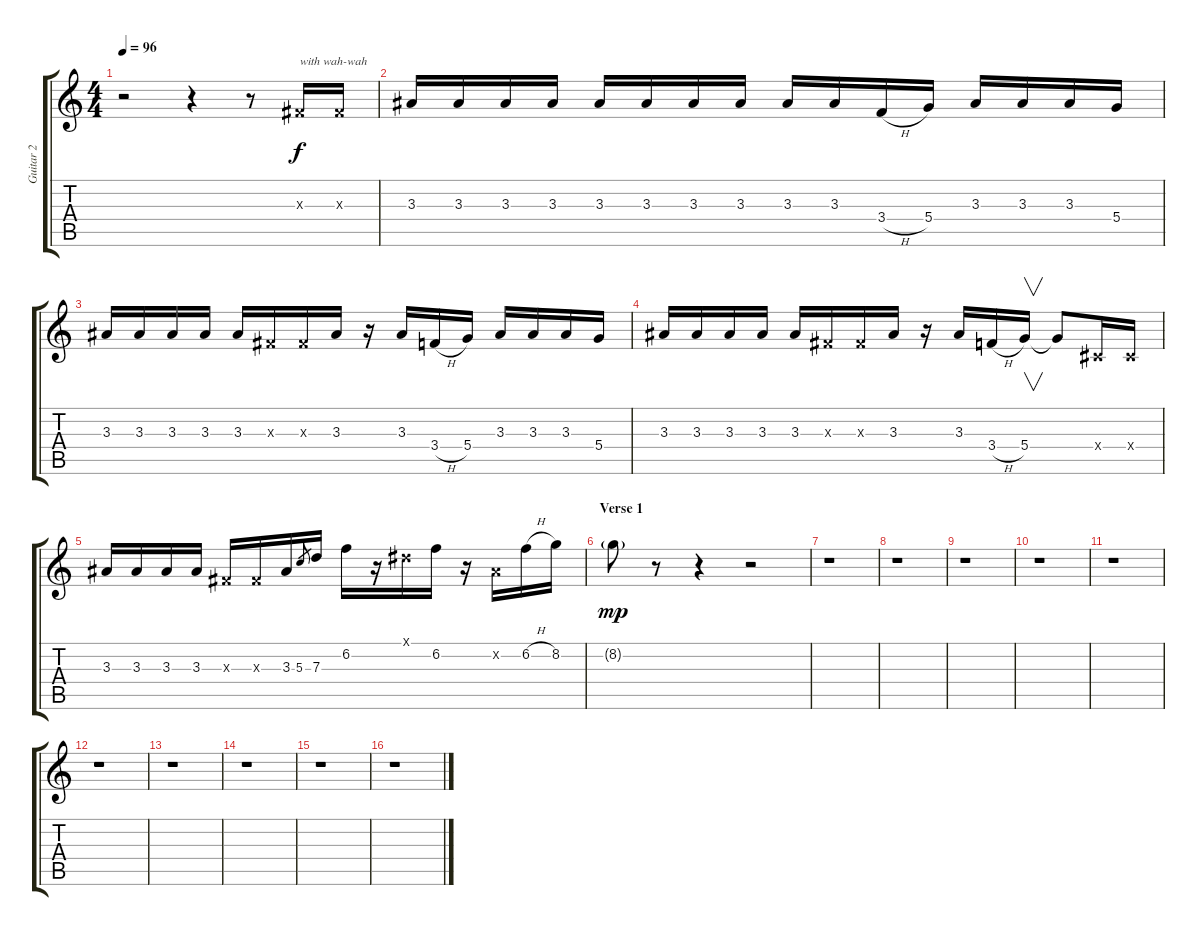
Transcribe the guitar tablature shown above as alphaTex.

\track ("Guitar 2" "Guitar 2") {instrument electricguitarclean}
\staff {score tabs}
\tuning (E4 B3 G3 D3 A2 E2) {hide}
\ts (4 4)
\tempo 96
\clef g2
\ks c
r.2{dy mp} r.4 r.8 -1.3{x}.16{txt "with wah-wah" dy f instrument distortionguitar} -1.3{x}.16 |
3.3.16{instrument distortionguitar} 3.3.16 3.3.16 3.3.16 3.3.16 3.3.16 3.3.16 3.3.16 3.3.16 3.3.16 3.4{h}.16 5.4.16 3.3.16 3.3.16 3.3.16 5.4.16 |
3.3.16{instrument distortionguitar} 3.3.16 3.3.16 3.3.16 3.3.16 -1.3{x}.16 -1.3{x}.16 3.3.16 r.16 3.3.16 3.4{h}.16 5.4.16 3.3.16 3.3.16 3.3.16 5.4.16 |
3.3.16{instrument distortionguitar} 3.3.16 3.3.16 3.3.16 3.3.16 -1.3{x}.16 -1.3{x}.16 3.3.16 r.16 3.3.16 3.4{h}.16 5.4.16{v} 5.4{t}.8 -1.4{x}.16 -1.4{x}.16 |
3.3.16{instrument distortionguitar} 3.3.16 3.3.16 3.3.16 -1.3{x}.16 -1.3{x}.16 3.3.16 5.3.8{gr} 7.3.16 6.2.16 r.16 -1.1{x}.16 6.2.16 r.16 -1.2{x}.16 6.2{h}.16 8.2.16 |
\section ("" "Verse 1")
8.2{g}.8{dy mp} r.8 r.4 r.2 |
r.1 |
r.1 |
r.1 |
r.1 |
r.1 |
r.1 |
r.1 |
r.1 |
r.1 |
r.1
